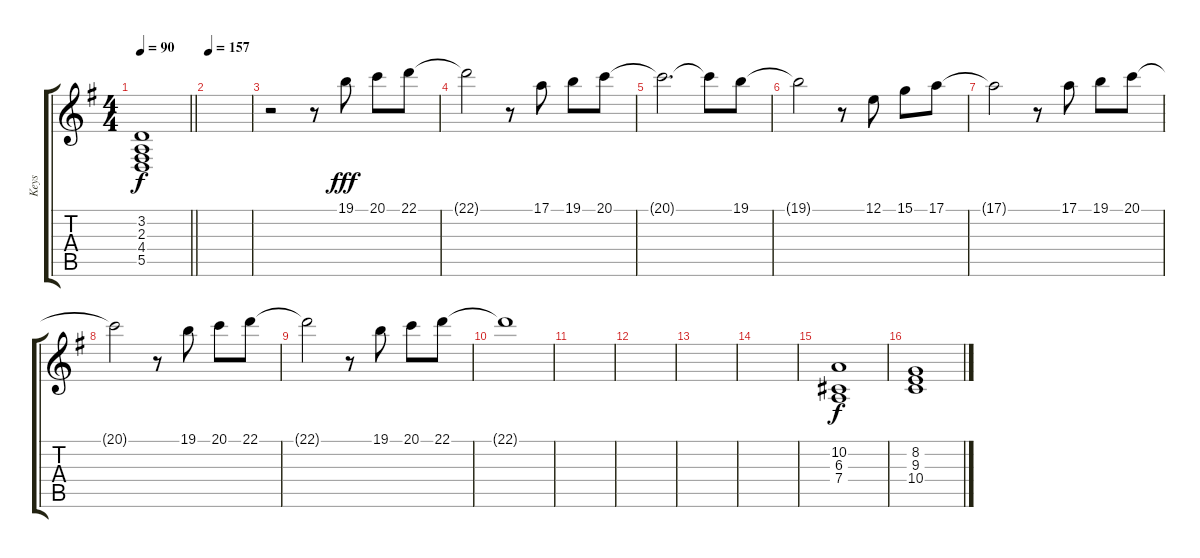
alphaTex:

\track ("Keys" "Keys") {instrument rockorgan}
\staff {score tabs}
\tuning (E4 B3 G3 D3 A2 E2) {hide}
\ts (4 4)
\tempo 90
\clef g2
\barLineRight lightlight
\ks g
(3.2{t} 2.3{t} 4.4{t} 5.5{t}).1{dy f} |
\tempo 157
|
r.2 r.8 19.1.8{dy fff} 20.1.8 22.1.8 |
22.1{t}.2 r.8 17.1.8 19.1.8 20.1.8 |
20.1{t}.2{d} 20.1{t}.8 19.1.8 |
19.1{t}.2 r.8 12.1.8 15.1.8 17.1.8 |
17.1{t}.2 r.8 17.1.8 19.1.8 20.1.8 |
20.1{t}.2 r.8 19.1.8 20.1.8 22.1.8 |
22.1{t}.2 r.8 19.1.8 20.1.8 22.1.8 |
22.1{t}.1 |
|
|
|
|
(10.2 6.3 7.4).1{dy f} |
(8.2 9.3 10.4).1
